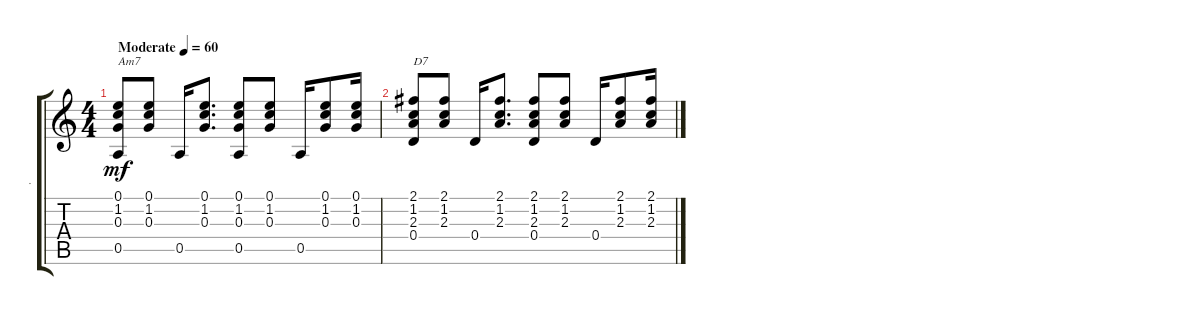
\track ("." ".") {instrument electricguitarjazz}
\staff {score tabs}
\tuning (E4 B3 G3 D3 A2 E2) {hide}
\ts (4 4)
\tempo (60 "Moderate")
\clef g2
\ks c
(0.1 1.2 0.3 0.5).8{txt "Am7" dy mf instrument electricguitarjazz} (0.1 1.2 0.3).8 0.5.16 (0.1 1.2 0.3).8{d} (0.1 1.2 0.3 0.5).8 (0.1 1.2 0.3).8 0.5.16 (0.1 1.2 0.3).8 (0.1 1.2 0.3).16 |
(2.1 1.2 2.3 0.4).8{txt "D7"} (2.1 1.2 2.3).8 0.4.16 (2.1 1.2 2.3).8{d} (2.1 1.2 2.3 0.4).8 (2.1 1.2 2.3).8 0.4.16 (2.1 1.2 2.3).8 (2.1 1.2 2.3).16
